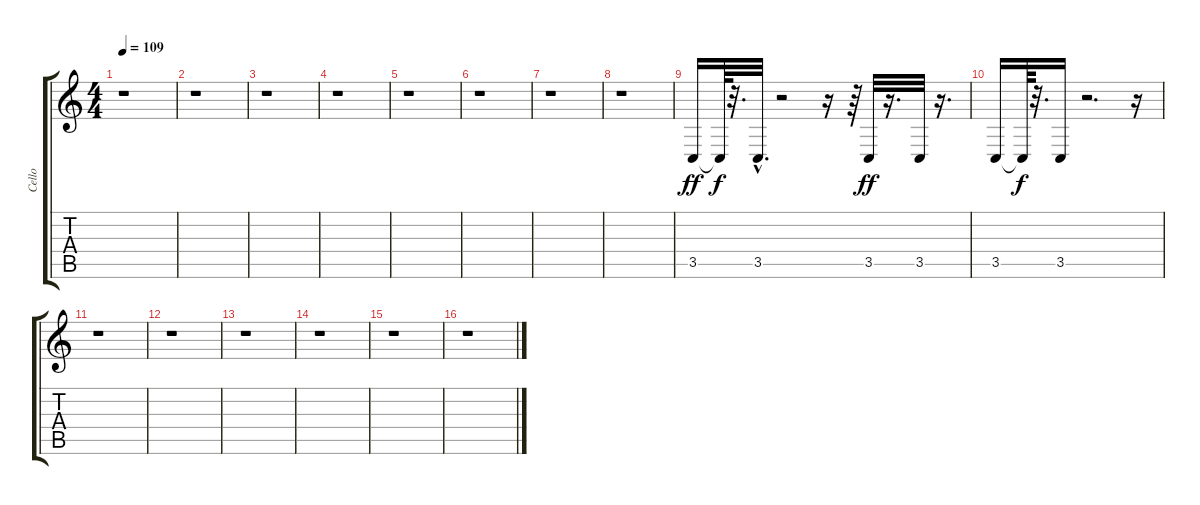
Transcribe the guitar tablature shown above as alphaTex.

\track ("Cello" "Cello") {instrument cello}
\staff {score tabs}
\tuning (E4 B3 G3 D3 A2 E2) {hide}
\ts (4 4)
\tempo 109
\clef g2
\ks c
r.1{dy f} |
r.1 |
r.1 |
r.1 |
r.1 |
r.1 |
r.1 |
r.1 |
3.5.16{dy ff} 3.5{t}.64{dy f} r.32{d} 3.5{hac}.32{d} r.2 r.16 r.64 3.5.32{dy ff} r.16{d} 3.5.32 r.16{d} |
3.5.16 3.5{t}.64{dy f} r.32{d} 3.5.16 r.2{d} r.16 |
r.1 |
r.1 |
r.1 |
r.1 |
r.1 |
r.1
